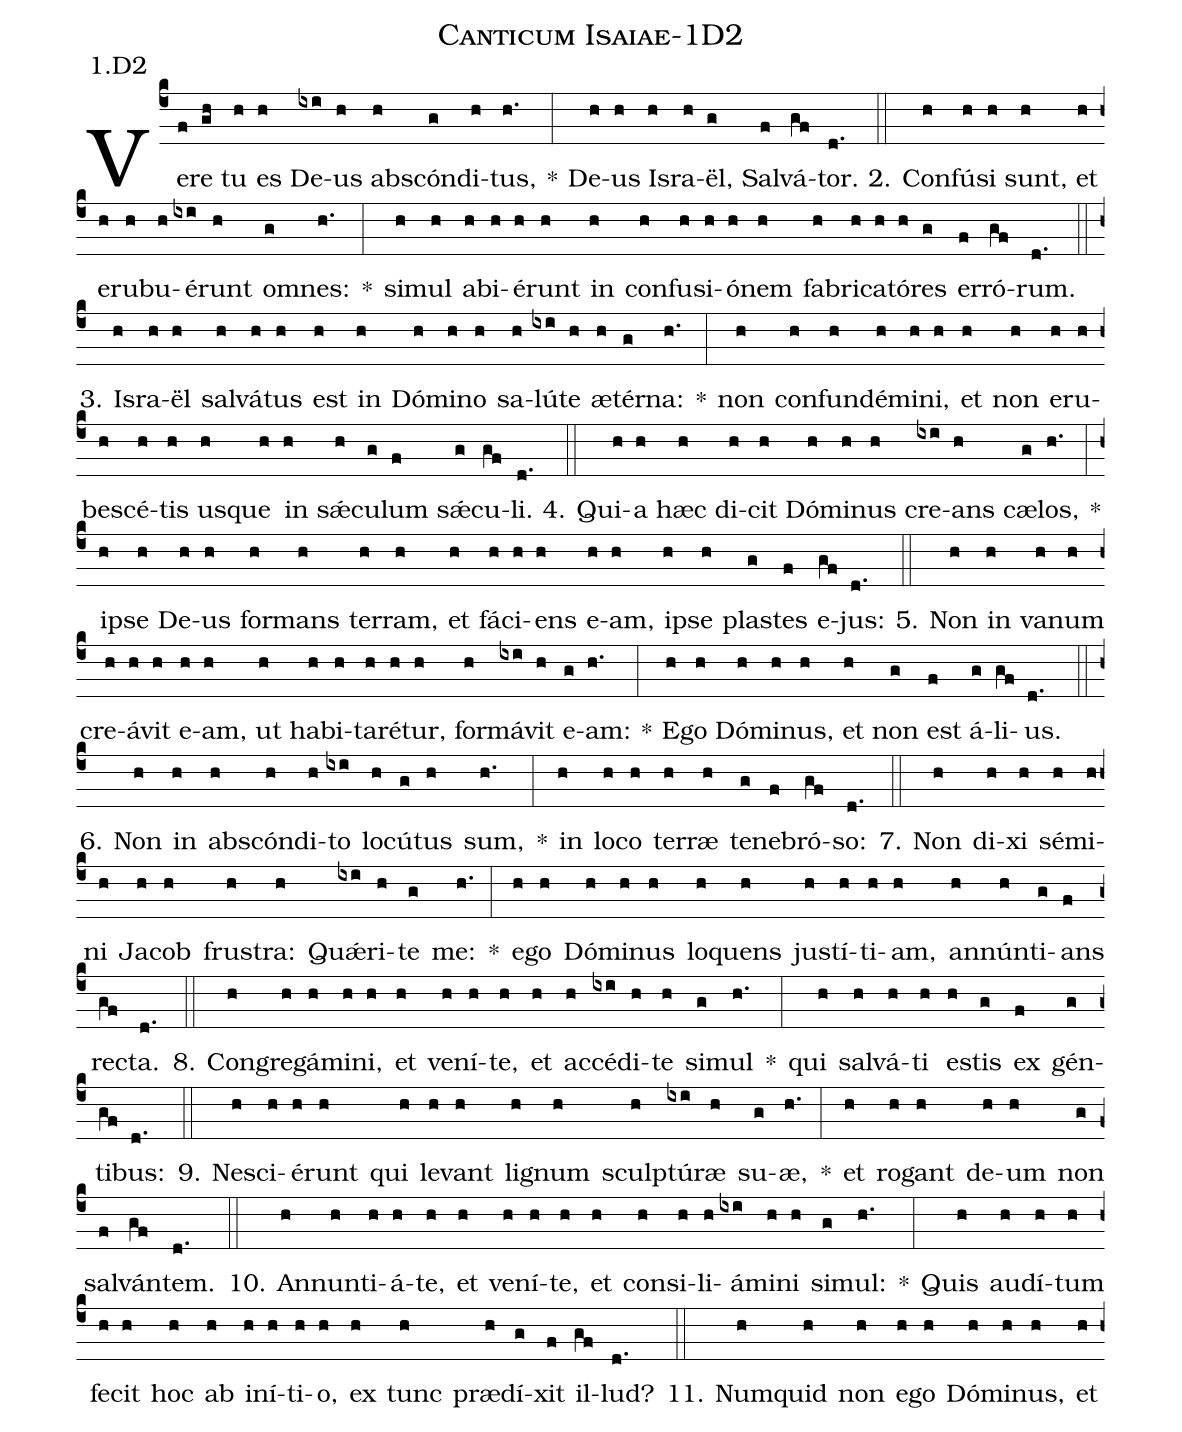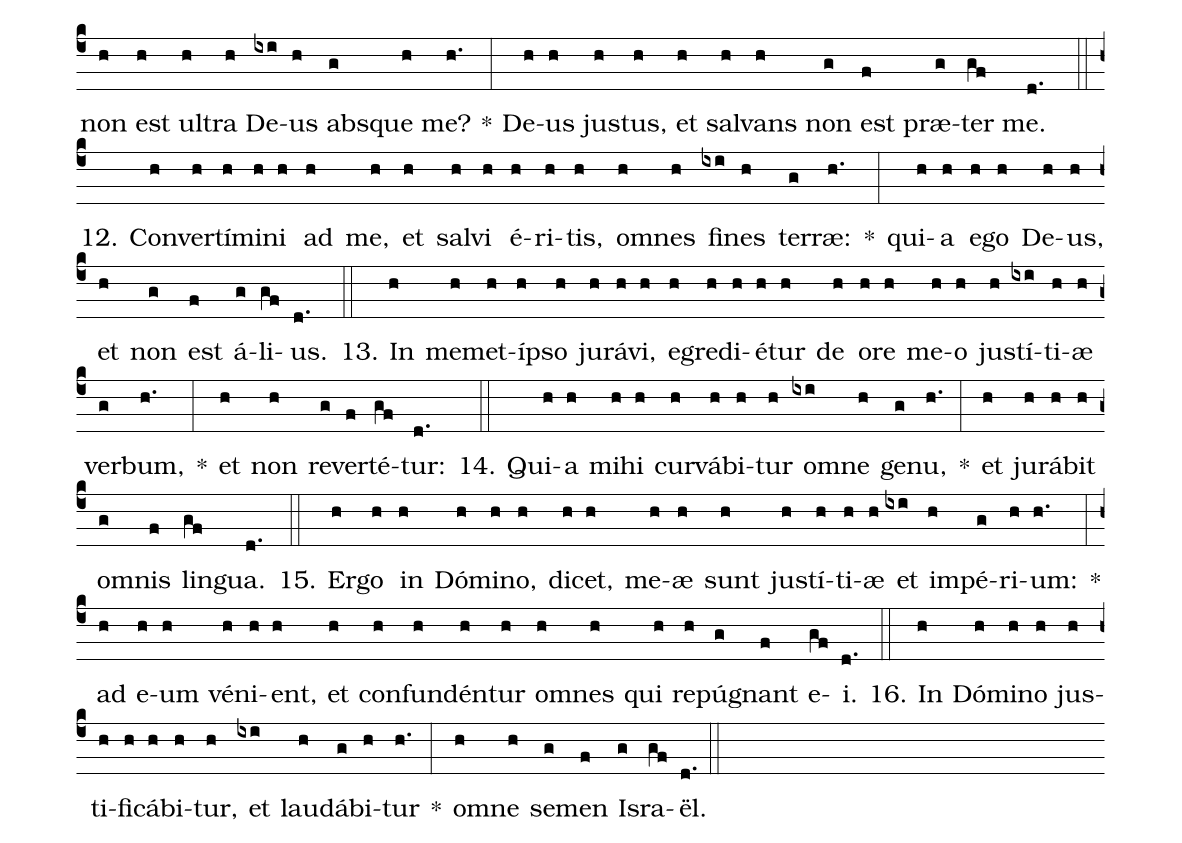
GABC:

name: Canticum Isaiae-1D2;
annotation: 1.D2;
%%
(c4)Ve(f)re(gh) tu(h) es(h) De(ixi)us(h) abs(h)cón(g)di(h)tus,(h.) *(:) De(h)us(h) Is(h)ra(h)ël,(g) Sal(f)vá(gf)tor.(d.) (::)
2. Con(h)fú(h)si(h) sunt,(h) et(h) e(h)ru(h)bu(h)é(ixi)runt(h) om(g)nes:(h.) *(:) si(h)mul(h) ab(h)i(h)é(h)runt(h) in(h) con(h)fu(h)si(h)ó(h)nem(h) fa(h)bri(h)ca(h)tó(h)res(g) er(f)ró(gf)rum.(d.) (::)
3. Is(h)ra(h)ël(h) sal(h)vá(h)tus(h) est(h) in(h) Dó(h)mi(h)no(h) sa(h)lú(ixi)te(h) æ(h)tér(g)na:(h.) *(:) non(h) con(h)fun(h)dé(h)mi(h)ni,(h) et(h) non(h) e(h)ru(h)be(h)scé(h)tis(h) us(h)que(h) in(h) sǽ(h)cu(g)lum(f) sǽ(g)cu(gf)li.(d.) (::)
4. Qui(h)a(h) hæc(h) di(h)cit(h) Dó(h)mi(h)nus(h) cre(ixi)ans(h) cæ(g)los,(h.) *(:) ip(h)se(h) De(h)us(h) for(h)mans(h) ter(h)ram,(h) et(h) fá(h)ci(h)ens(h) e(h)am,(h) ip(h)se(h) plas(g)tes(f) e(gf)jus:(d.) (::)
5. Non(h) in(h) va(h)num(h) cre(h)á(h)vit(h) e(h)am,(h) ut(h) ha(h)bi(h)ta(h)ré(h)tur,(h) for(h)má(ixi)vit(h) e(g)am:(h.) *(:) E(h)go(h) Dó(h)mi(h)nus,(h) et(h) non(g) est(f) á(g)li(gf)us.(d.) (::)
6. Non(h) in(h) abs(h)cón(h)di(h)to(ixi) lo(h)cú(g)tus(h) sum,(h.) *(:) in(h) lo(h)co(h) ter(h)ræ(h) te(g)ne(f)bró(gf)so:(d.) (::)
7. Non(h) di(h)xi(h) sé(h)mi(h)ni(h) Ja(h)cob(h) frus(h)tra:(h) Quǽ(ixi)ri(h)te(g) me:(h.) *(:) e(h)go(h) Dó(h)mi(h)nus(h) lo(h)quens(h) jus(h)tí(h)ti(h)am,(h) an(h)nún(h)ti(g)ans(f) rec(gf)ta.(d.) (::)
8. Con(h)gre(h)gá(h)mi(h)ni,(h) et(h) ve(h)ní(h)te,(h) et(h) ac(h)cé(ixi)di(h)te(h) si(g)mul(h.) *(:) qui(h) sal(h)vá(h)ti(h) es(h)tis(g) ex(f) gén(g)ti(gf)bus:(d.) (::)
9. Ne(h)sci(h)é(h)runt(h) qui(h) le(h)vant(h) li(h)gnum(h) sculp(h)tú(ixi)ræ(h) su(g)æ,(h.) *(:) et(h) ro(h)gant(h) de(h)um(h) non(g) sal(f)ván(gf)tem.(d.) (::)
10. An(h)nun(h)ti(h)á(h)te,(h) et(h) ve(h)ní(h)te,(h) et(h) con(h)si(h)li(h)á(ixi)mi(h)ni(h) si(g)mul:(h.) *(:) Quis(h) au(h)dí(h)tum(h) fe(h)cit(h) hoc(h) ab(h) in(h)í(h)ti(h)o,(h) ex(h) tunc(h) præ(h)dí(g)xit(f) il(gf)lud?(d.) (::)
11. Num(h)quid(h) non(h) e(h)go(h) Dó(h)mi(h)nus,(h) et(h) non(h) est(h) ul(h)tra(h) De(ixi)us(h) abs(g)que(h) me?(h.) *(:) De(h)us(h) jus(h)tus,(h) et(h) sal(h)vans(h) non(g) est(f) præ(g)ter(gf) me.(d.) (::)
12. Con(h)ver(h)tí(h)mi(h)ni(h) ad(h) me,(h) et(h) sal(h)vi(h) é(h)ri(h)tis,(h) om(h)nes(h) fi(ixi)nes(h) ter(g)ræ:(h.) *(:) qui(h)a(h) e(h)go(h) De(h)us,(h) et(h) non(g) est(f) á(g)li(gf)us.(d.) (::)
13. In(h) me(h)met(h)íp(h)so(h) ju(h)rá(h)vi,(h) e(h)gre(h)di(h)é(h)tur(h) de(h) o(h)re(h) me(h)o(h) jus(h)tí(ixi)ti(h)æ(h) ver(g)bum,(h.) *(:) et(h) non(h) re(g)ver(f)té(gf)tur:(d.) (::)
14. Qui(h)a(h) mi(h)hi(h) cur(h)vá(h)bi(h)tur(h) om(ixi)ne(h) ge(g)nu,(h.) *(:) et(h) ju(h)rá(h)bit(h) om(g)nis(f) lin(gf)gua.(d.) (::)
15. Er(h)go(h) in(h) Dó(h)mi(h)no,(h) di(h)cet,(h) me(h)æ(h) sunt(h) jus(h)tí(h)ti(h)æ(h) et(ixi) im(h)pé(g)ri(h)um:(h.) *(:) ad(h) e(h)um(h) vé(h)ni(h)ent,(h) et(h) con(h)fun(h)dén(h)tur(h) om(h)nes(h) qui(h) re(h)pú(g)gnant(f) e(gf)i.(d.) (::)
16. In(h) Dó(h)mi(h)no(h) jus(h)ti(h)fi(h)cá(h)bi(h)tur,(h) et(ixi) lau(h)dá(g)bi(h)tur(h.) *(:) om(h)ne(h) se(g)men(f) Is(g)ra(gf)ël.(d.) (::)
